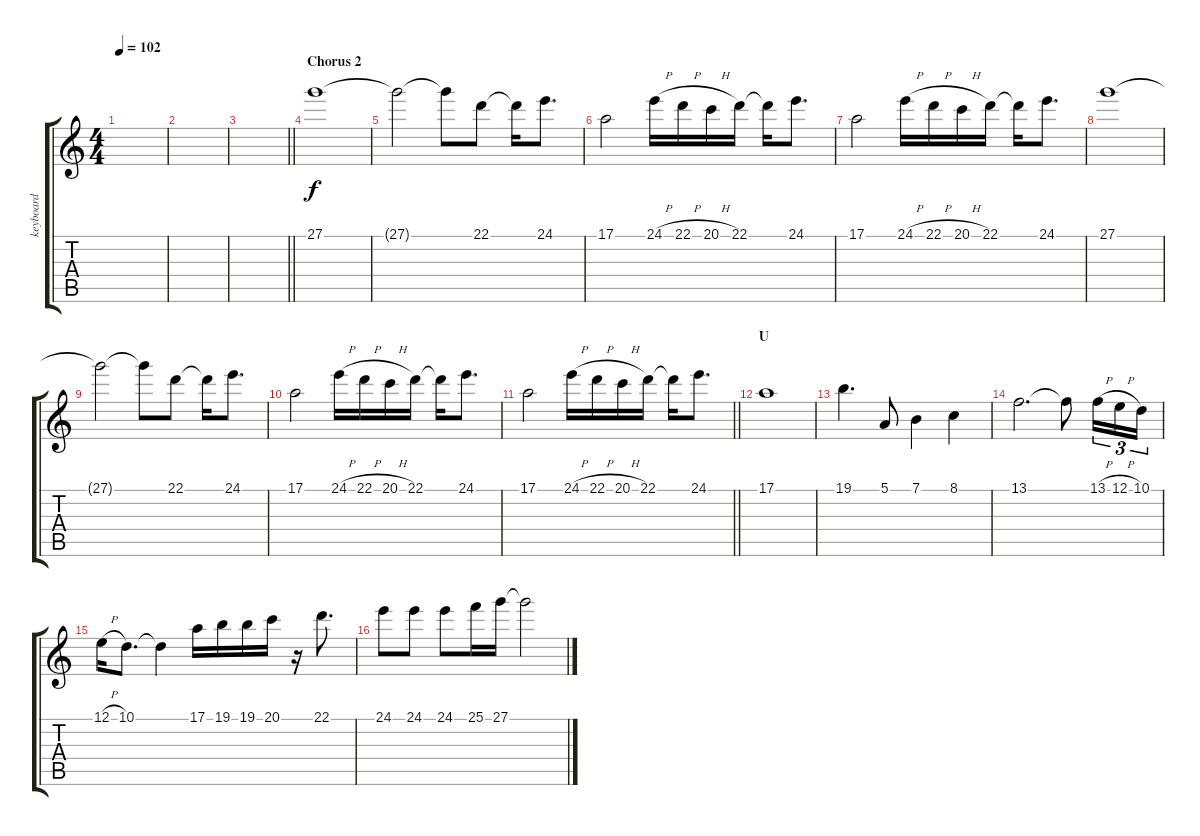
\track ("keyboard" "keyboard") {instrument stringensemble1}
\staff {score tabs}
\tuning (E4 B3 G3 D3 A2 E2) {hide}
\ts (4 4)
\tempo 102
\clef g2
\ks c
|
|
\barLineRight lightlight
|
\section ("" "Chorus 2")
27.1.1 |
27.1{t}.2 27.1{t}.8 22.1.8 22.1{t}.16 24.1.8{d} |
17.1.2 24.1{h}.16 22.1{h}.16 20.1{h}.16 22.1.16 22.1{t}.16 24.1.8{d} |
17.1.2 24.1{h}.16 22.1{h}.16 20.1{h}.16 22.1.16 22.1{t}.16 24.1.8{d} |
27.1.1 |
27.1{t}.2 27.1{t}.8 22.1.8 22.1{t}.16 24.1.8{d} |
17.1.2 24.1{h}.16 22.1{h}.16 20.1{h}.16 22.1.16 22.1{t}.16 24.1.8{d} |
\barLineRight lightlight
17.1.2 24.1{h}.16 22.1{h}.16 20.1{h}.16 22.1.16 22.1{t}.16 24.1.8{d} |
\section ("" "U")
17.1.1 |
19.1.4{d} 5.1.8 7.1.4 8.1.4 |
13.1.2{d} 13.1{t}.8 13.1{h}.16{tu (3 2)} 12.1{h}.16{tu (3 2)} 10.1.16{tu (3 2)} |
12.1{h}.16 10.1.8{d} 10.1{t}.4 17.1.16 19.1.16 19.1.16 20.1.16 r.16 22.1.8{d} |
24.1.8 24.1.8 24.1.8 25.1.16 27.1.16 27.1{t}.2
